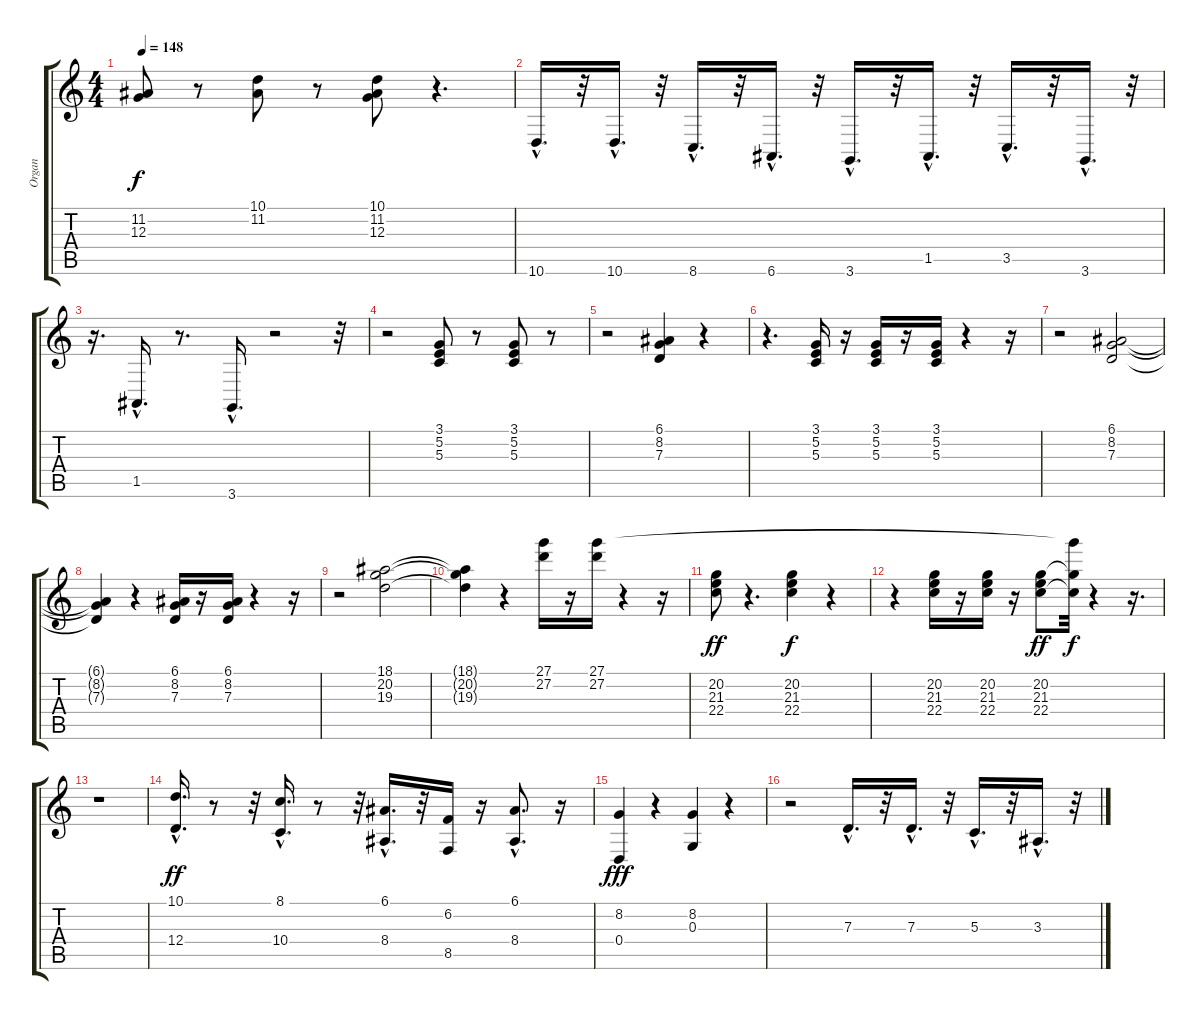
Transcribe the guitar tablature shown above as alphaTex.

\track ("Organ" "Organ") {instrument drawbarorgan}
\staff {score tabs}
\tuning (E4 B3 G3 D3 A2 E2) {hide}
\ts (4 4)
\tempo 148
\clef g2
\ks c
(11.2 12.3).8{dy f} r.8 (10.1 11.2).8 r.8 (10.1 11.2 12.3).8 r.4{d} |
10.6{hac}.16{d} r.32 10.6{hac}.16{d} r.32 8.6{hac}.16{d} r.32 6.6{hac}.16{d} r.32 3.6{hac}.16{d} r.32 1.5{hac}.16{d} r.32 3.5{hac}.16{d} r.32 3.6{hac}.16{d} r.32 |
r.16{d} 1.5{hac}.16{d} r.8{d} 3.6{hac}.16{d} r.2 r.32 |
r.2 (3.1 5.2 5.3).8 r.8 (3.1 5.2 5.3).8 r.8 |
r.2 (6.1 8.2 7.3).4 r.4 |
r.4{d} (3.1 5.2 5.3).16 r.16 (3.1 5.2 5.3).16 r.16 (3.1 5.2 5.3).16 r.4 r.16 |
r.2 (6.1 8.2 7.3).2 |
(6.1{t} 8.2{t} 7.3{t}).4 r.4 (6.1 8.2 7.3).16 r.16 (6.1 8.2 7.3).16 r.4 r.16 |
r.2 (18.1 20.2 19.3).2 |
(18.1{t} 20.2{t} 19.3{t}).4 r.4 (27.1 27.2).16 r.16 (27.1 27.2).16 r.4 r.16 |
(20.2 21.3 22.4).8{dy ff} r.4{d} (20.2 21.3 22.4).4{dy f} r.4 |
r.4 (20.2 21.3 22.4).16 r.16 (20.2 21.3 22.4).16 r.16 (20.2 21.3 22.4).8{dy ff} (27.1{t} 20.2{t} 22.4{t}).32{dy f} r.4 r.16{d} |
r.1 |
(10.1{hac} 12.4{hac}).16{d dy ff} r.8 r.32 (8.1{hac} 10.4{hac}).16{d} r.8 r.32 (6.1{hac} 8.4{hac}).16{d} r.32 (6.2 8.5).16 r.16 (6.1{hac} 8.4{hac}).8{d} r.16 |
(8.2 0.4).4{dy fff} r.4 (8.2 0.3).4 r.4 |
r.2 7.3{hac}.16{d} r.32 7.3{hac}.16{d} r.32 5.3{hac}.16{d} r.32 3.3{hac}.16{d} r.32
